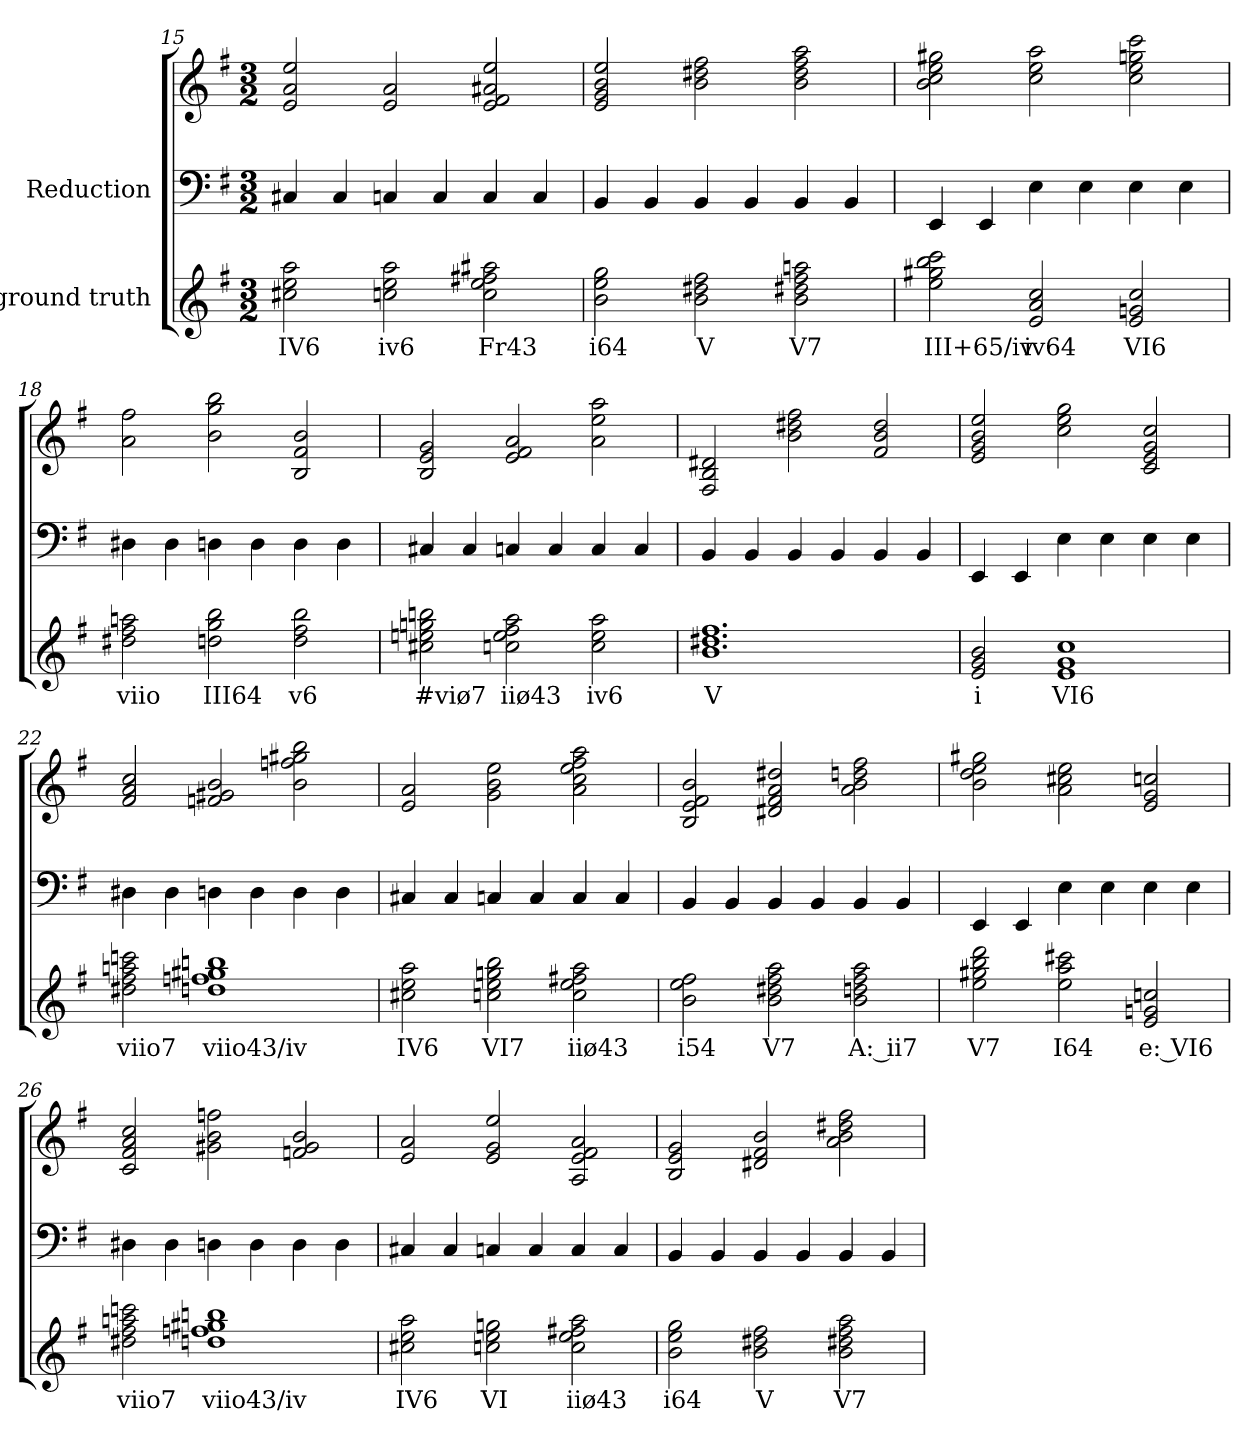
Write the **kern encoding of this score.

**kern	**text	**kern	**kern
*part2	*part2	*part1	*part1
*staff3	*staff3	*staff2	*staff1
*I"ground truth	*	*I"Reduction	*
*	*	*clefF4	*clefG2
*k[f#]	*	*k[f#]	*k[f#]
*M3/2	*	*M3/2	*M3/2
=15	=15	=15	=15
2cc#X 2ee 2aa	IV6	4C#X/	2e/ 2a/ 2ee/
.	.	4C#/	.
2ccn 2ee 2aa	iv6	4Cn/	2e/ 2a/
.	.	4C/	.
2cc 2ee 2ff#X 2aa#X	Fr43	4C/	2e/ 2f#/ 2a#X/ 2ee/
.	.	4C/	.
=16	=16	=16	=16
2b 2ee 2gg	i64	4BB/	2e/ 2g/ 2b/ 2ee/
.	.	4BB/	.
2b 2dd#X 2ff#	V	4BB/	2b\ 2dd#X\ 2ff#\
.	.	4BB/	.
2b 2dd#X 2ff# 2aan	V7	4BB/	2b\ 2dd#\ 2ff#\ 2aa\
.	.	4BB/	.
!!LO:LB:g=z
=17	=17	=17	=17
2ee 2gg#X 2bb 2ccc	III+65/iv	4EE/	2b\ 2cc\ 2ee\ 2gg#X\
.	.	4EE/	.
2e 2a 2cc	iv64	4E\	2cc\ 2ee\ 2aa\
.	.	4E\	.
2e 2gn 2cc	VI6	4E\	2cc\ 2ee\ 2ggn\ 2ccc\
.	.	4E\	.
=18	=18	=18	=18
2dd#X 2ff# 2aan	viio	4D#X\	2a\ 2ff#\
.	.	4D#\	.
2ddn 2gg 2bb	III64	4Dn\	2b\ 2gg\ 2bb\
.	.	4D\	.
2dd 2ff# 2bb	v6	4D\	2B/ 2f#/ 2b/
.	.	4D\	.
=19	=19	=19	=19
2cc#X 2een 2ggn 2bbn	#viø7	4C#X/	2B/ 2e/ 2g/
.	.	4C#/	.
2ccn 2ee 2ff# 2aa	iiø43	4Cn/	2e/ 2f#/ 2a/
.	.	4C/	.
2cc 2ee 2aa	iv6	4C/	2a\ 2ee\ 2aa\
.	.	4C/	.
=20	=20	=20	=20
1.b 1.dd#X 1.ff#	V	4BB/	2F#/ 2B/ 2d#X/
.	.	4BB/	.
.	.	4BB/	2b\ 2dd#X\ 2ff#\
.	.	4BB/	.
.	.	4BB/	2f#/ 2b/ 2dd#/
.	.	4BB/	.
!!LO:PB:g=z
=21	=21	=21	=21
2e 2g 2b	i	4EE/	2e/ 2g/ 2b/ 2ee/
.	.	4EE/	.
1e 1g 1cc	VI6	4E\	2cc\ 2ee\ 2gg\
.	.	4E\	.
.	.	4E\	2c/ 2e/ 2g/ 2cc/
.	.	4E\	.
=22	=22	=22	=22
2dd#X 2ff# 2aan 2cccn	viio7	4D#X\	2f#/ 2a/ 2cc/
.	.	4D#\	.
1ddn 1ffn 1gg#X 1bbn	viio43/iv	4Dn\	2fn/ 2g#X/ 2b/
.	.	4D\	.
.	.	4D\	2b\ 2ffn\ 2gg#X\ 2bb\
.	.	4D\	.
=23	=23	=23	=23
2cc#X 2ee 2aa	IV6	4C#X/	2e/ 2a/
.	.	4C#/	.
2ccn 2ee 2ggn 2bb	VI7	4Cn/	2g\ 2b\ 2ee\
.	.	4C/	.
2cc 2ee 2ff#X 2aa	iiø43	4C/	2a\ 2cc\ 2ee\ 2ff#\ 2aa\
.	.	4C/	.
=24	=24	=24	=24
2b 2ee 2ff#	i54	4BB/	2B/ 2e/ 2f#/ 2b/
.	.	4BB/	.
2b 2dd#X 2ff# 2aa	V7	4BB/	2d#X/ 2f#/ 2a/ 2dd#X/
.	.	4BB/	.
2b 2ddn 2ff# 2aa	A: ii7	4BB/	2a\ 2b\ 2ddn\ 2ff#\
.	.	4BB/	.
!!LO:LB:g=z
=25	=25	=25	=25
2ee 2gg#X 2bb 2ddd	V7	4EE/	2b\ 2dd\ 2ee\ 2gg#X\
.	.	4EE/	.
2ee 2aa 2ccc#X	I64	4E\	2a\ 2cc#X\ 2ee\
.	.	4E\	.
2e 2gn 2ccn	e: VI6	4E\	2e/ 2g/ 2ccn/
.	.	4E\	.
=26	=26	=26	=26
2dd#X 2ff# 2aan 2cccn	viio7	4D#X\	2c/ 2f#/ 2a/ 2cc/
.	.	4D#\	.
1ddn 1ffn 1gg#X 1bbn	viio43/iv	4Dn\	2g#X\ 2b\ 2ffn\
.	.	4D\	.
.	.	4D\	2fn/ 2g#/ 2b/
.	.	4D\	.
=27	=27	=27	=27
2cc#X 2ee 2aa	IV6	4C#X/	2e/ 2a/
.	.	4C#/	.
2ccn 2ee 2ggn	VI	4Cn/	2e/ 2g/ 2ee/
.	.	4C/	.
2cc 2ee 2ff#X 2aa	iiø43	4C/	2A/ 2e/ 2f#/ 2a/
.	.	4C/	.
=28	=28	=28	=28
2b 2ee 2gg	i64	4BB/	2B/ 2e/ 2g/
.	.	4BB/	.
2b 2dd#X 2ff#	V	4BB/	2d#X/ 2f#/ 2b/
.	.	4BB/	.
2b 2dd#X 2ff# 2aa	V7	4BB/	2a\ 2b\ 2dd#X\ 2ff#\
.	.	4BB/	.
=	=	=	=
*-	*-	*-	*-
